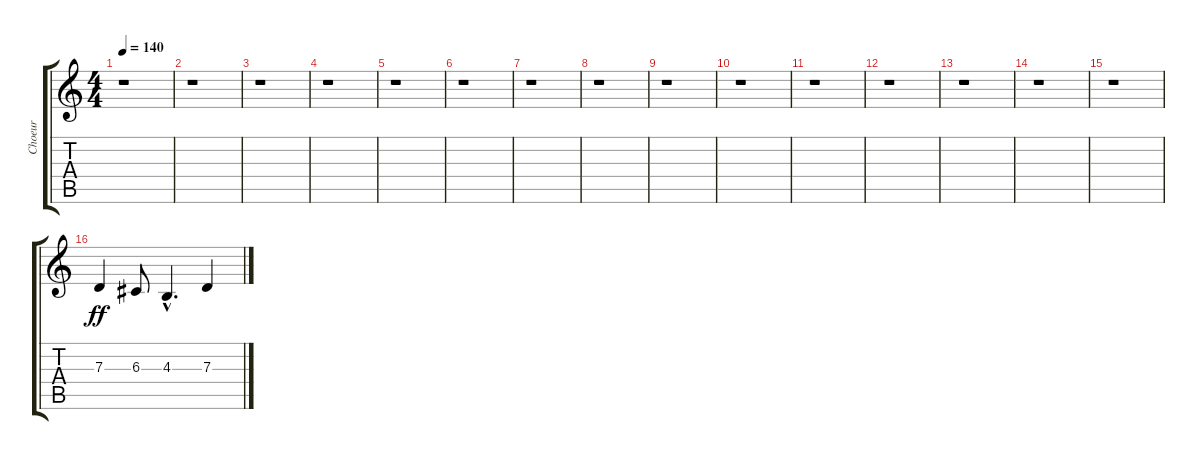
\track ("Choeur" "Choeur") {instrument choiraahs}
\staff {score tabs}
\tuning (E4 B3 G3 D3 A2 E2) {hide}
\ts (4 4)
\tempo 140
\clef g2
\ks c
r.1{dy ff} |
r.1 |
r.1 |
r.1 |
r.1 |
r.1 |
r.1 |
r.1 |
r.1 |
r.1 |
r.1 |
r.1 |
r.1 |
r.1 |
r.1 |
7.3.4 6.3.8 4.3{hac}.4{d} 7.3.4
